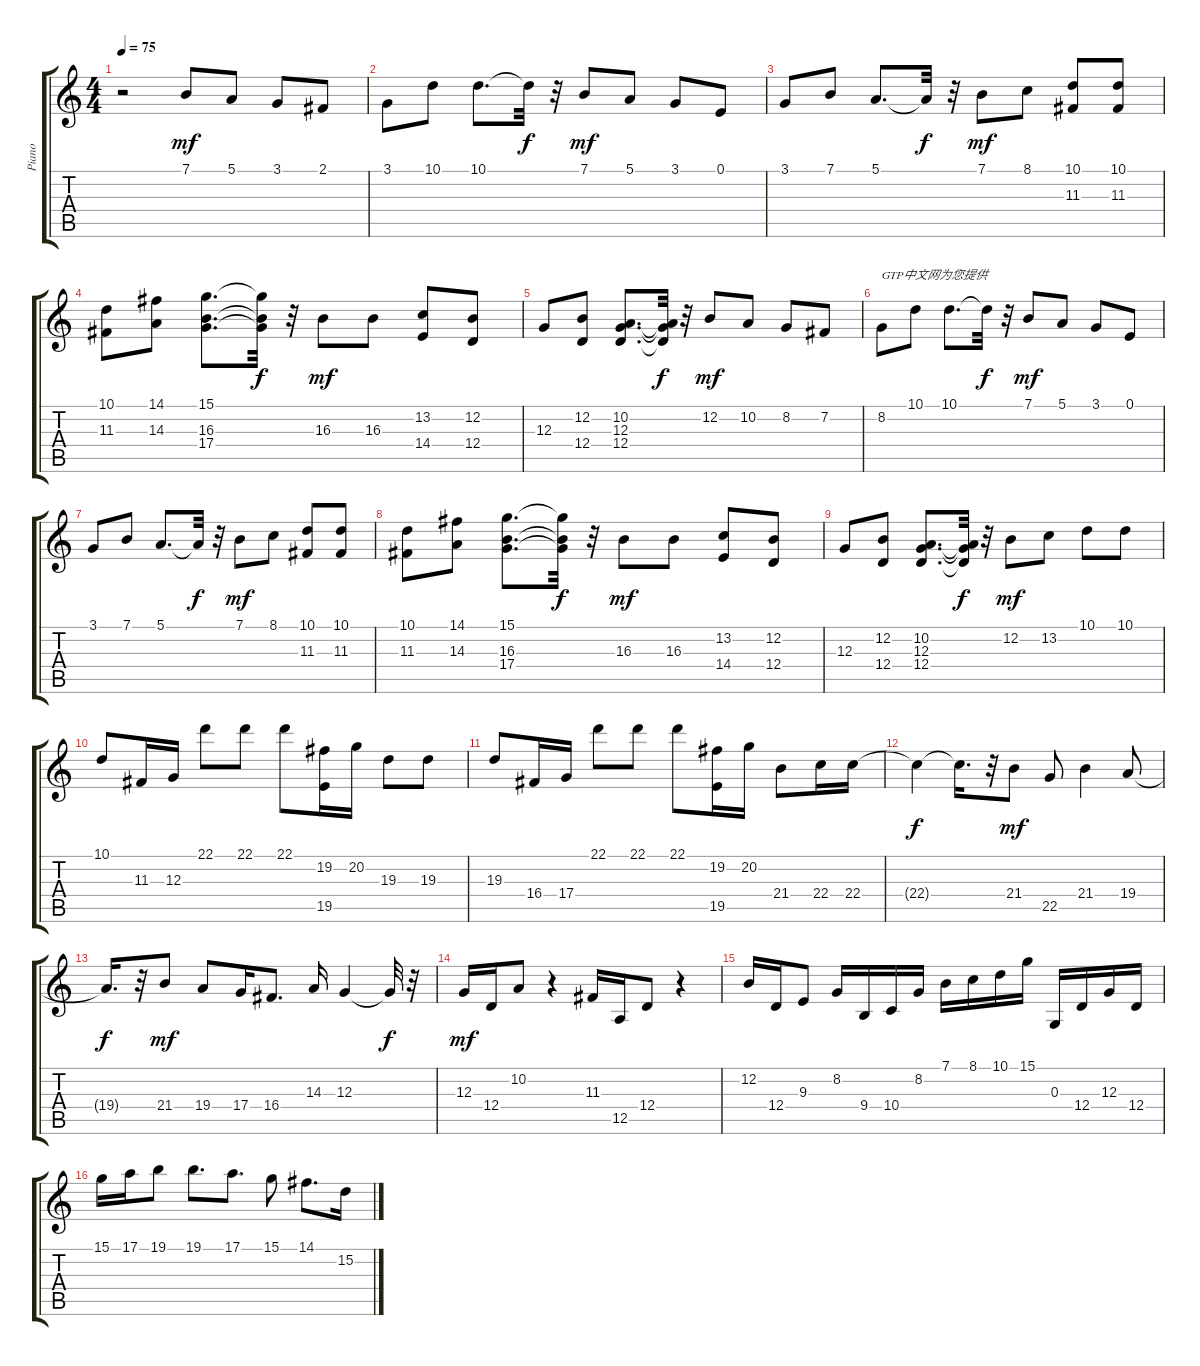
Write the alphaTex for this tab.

\track ("Piano" "Piano") {instrument acousticgrandpiano}
\staff {score tabs}
\tuning (E4 B3 G3 D3 A2 E2) {hide}
\ts (4 4)
\tempo 75
\clef g2
\ks c
r.2{dy f} 7.1.8{dy mf} 5.1.8 3.1.8 2.1.8 |
3.1.8 10.1.8 10.1.8{d} 10.1{t}.32{dy f} r.32 7.1.8{dy mf} 5.1.8 3.1.8 0.1.8 |
3.1.8 7.1.8 5.1.8{d} 5.1{t}.32{dy f} r.32 7.1.8{dy mf} 8.1.8 (10.1 11.3).8 (10.1 11.3).8 |
(10.1 11.3).8 (14.1 14.3).8 (15.1 16.3 17.4).8{d} (15.1{t} 16.3{t} 17.4{t}).32{dy f} r.32 16.3.8{dy mf} 16.3.8 (13.2 14.4).8 (12.2 12.4).8 |
12.3.8 (12.2 12.4).8 (10.2 12.3 12.4).8{d} (10.2{t} 12.3{t} 12.4{t}).32{dy f} r.32 12.2.8{dy mf} 10.2.8 8.2.8 7.2.8 |
8.2.8{txt "GTP中文网为您提供"} 10.1.8 10.1.8{d} 10.1{t}.32{dy f} r.32 7.1.8{dy mf} 5.1.8 3.1.8 0.1.8 |
3.1.8 7.1.8 5.1.8{d} 5.1{t}.32{dy f} r.32 7.1.8{dy mf} 8.1.8 (10.1 11.3).8 (10.1 11.3).8 |
(10.1 11.3).8 (14.1 14.3).8 (15.1 16.3 17.4).8{d} (15.1{t} 16.3{t} 17.4{t}).32{dy f} r.32 16.3.8{dy mf} 16.3.8 (13.2 14.4).8 (12.2 12.4).8 |
12.3.8 (12.2 12.4).8 (10.2 12.3 12.4).8{d} (10.2{t} 12.3{t} 12.4{t}).32{dy f} r.32 12.2.8{dy mf} 13.2.8 10.1.8 10.1.8 |
10.1.8 11.3.16 12.3.16 22.1.8 22.1.8 22.1.8 (19.2 19.5).16 20.2.16 19.3.8 19.3.8 |
19.3.8 16.4.16 17.4.16 22.1.8 22.1.8 22.1.8 (19.2 19.5).16 20.2.16 21.4.8 22.4.16 22.4.16 |
22.4{t}.4{dy f} 22.4{t}.16{d} r.32 21.4.8{dy mf} 22.5.8 21.4.4 19.4.8 |
19.4{t}.16{d dy f} r.32 21.4.8{dy mf} 19.4.8 17.4.16 16.4.8{d} 14.3.16 12.3.4 12.3{t}.32{dy f} r.32 |
12.3.16{dy mf} 12.4.16 10.2.8 r.4 11.3.16 12.5.16 12.4.8 r.4 |
12.2.16 12.4.16 9.3.8 8.2.16 9.4.16 10.4.16 8.2.16 7.1.16 8.1.16 10.1.16 15.1.16 0.3.16 12.4.16 12.3.16 12.4.16 |
15.1.16 17.1.16 19.1.8 19.1.8{d} 17.1.8{d} 15.1.8 14.1.8{d} 15.2.16
